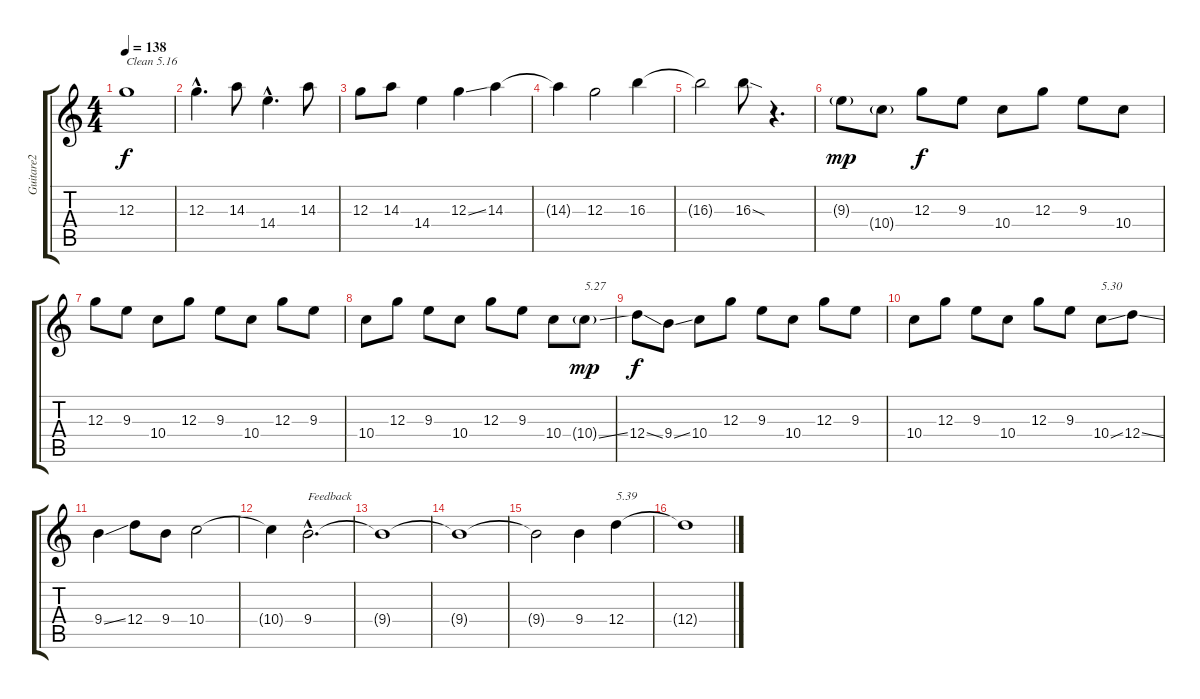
\track ("Guitare2" "Guitare2") {instrument electricguitarclean}
\staff {score tabs}
\tuning (E4 B3 G3 D3 A2 E2) {hide}
\ts (4 4)
\tempo 138
\clef g2
\ks c
12.3{t}.1{txt "Clean 5.16" dy f} |
12.3{hac}.4{d volume 14 instrument electricguitarclean} 14.3.8 14.4{hac}.4{d} 14.3.8 |
12.3.8 14.3.8 14.4.4 12.3{ss}.4 14.3.4 |
14.3{t}.4 12.3.2 16.3.4 |
16.3{t}.2 16.3{sod}.8 r.4{d} |
9.3{g}.8{dy mp} 10.4{g}.8 12.3.8{dy f} 9.3.8 10.4.8 12.3.8 9.3.8 10.4.8 |
12.3.8 9.3.8 10.4.8 12.3.8 9.3.8 10.4.8 12.3.8 9.3.8 |
10.4.8 12.3.8 9.3.8 10.4.8 12.3.8 9.3.8 10.4.8 10.4{ss g}.8{txt "5.27" dy mp} |
12.4{ss}.8{dy f} 9.4{ss}.8 10.4.8 12.3.8 9.3.8 10.4.8 12.3.8 9.3.8 |
10.4.8 12.3.8 9.3.8 10.4.8 12.3.8 9.3.8 10.4{ss}.8{txt "5.30"} 12.4{ss}.8 |
9.4{ss}.4 12.4.8 9.4.8 10.4.2 |
10.4{t}.4 9.4{hac}.2{d txt "Feedback"} |
9.4{t}.1 |
9.4{t}.1 |
9.4{t}.2 9.4.4 12.4.4{txt "5.39"} |
12.4{t}.1
